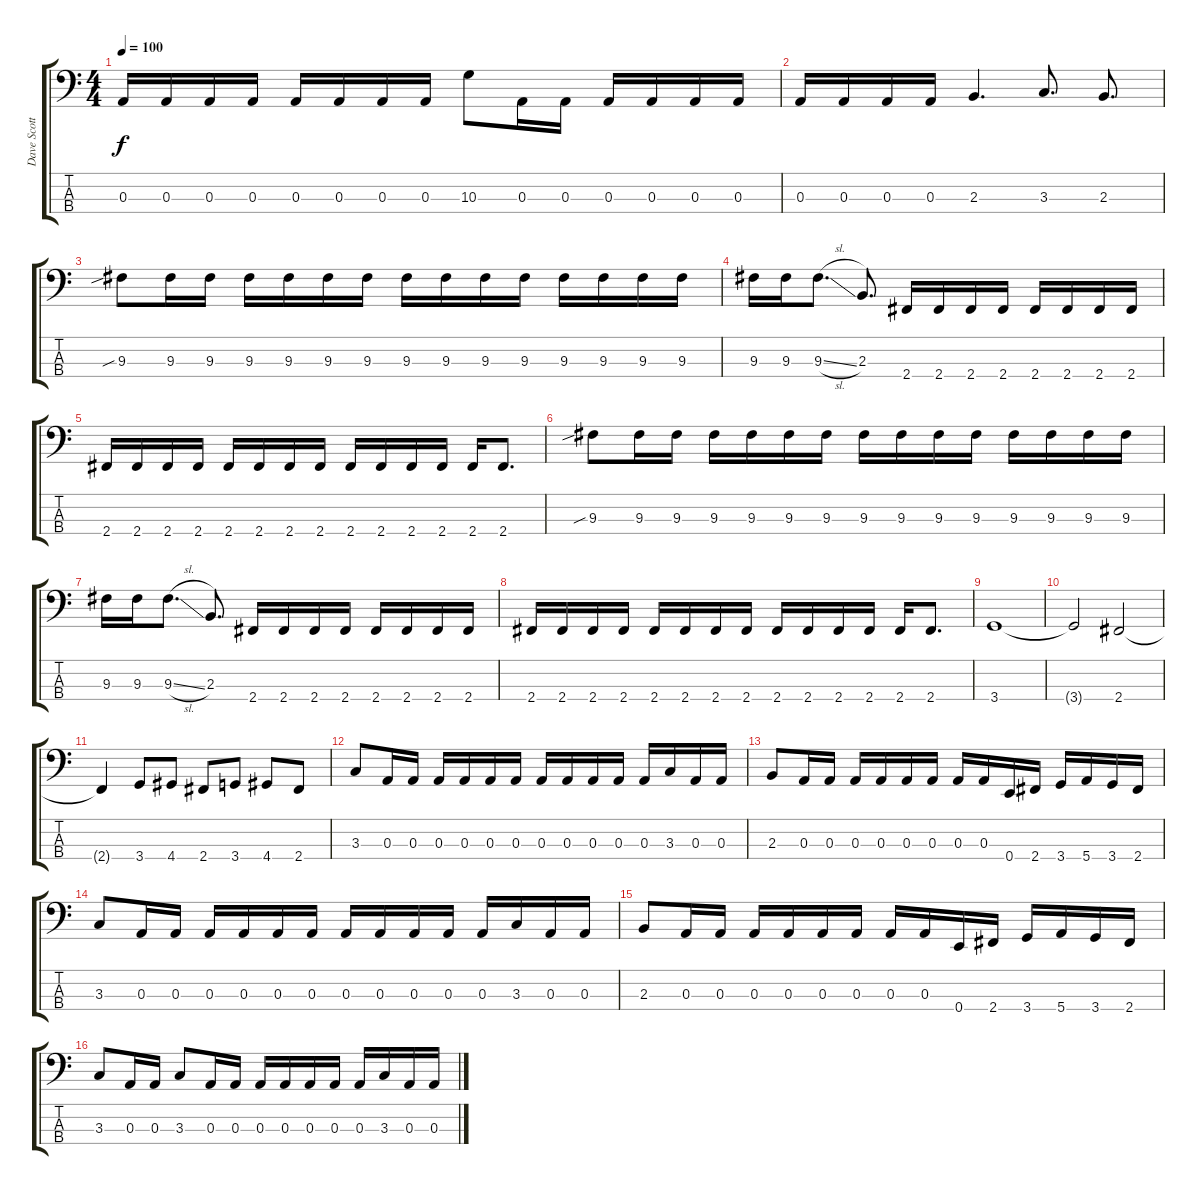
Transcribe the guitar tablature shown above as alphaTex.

\track ("Dave Scott" "Dave Scott") {instrument electricbassfinger}
\staff {score tabs}
\tuning (G2 D2 A1 E1) {hide}
\ts (4 4)
\tempo 100
\clef f4
\ks c
0.3.16{dy f} 0.3.16 0.3.16 0.3.16 0.3.16 0.3.16 0.3.16 0.3.16 10.3.8 0.3.16 0.3.16 0.3.16 0.3.16 0.3.16 0.3.16 |
0.3.16 0.3.16 0.3.16 0.3.16 2.3.4{d} 3.3.8{d} 2.3.8{d} |
9.3{sib}.8 9.3.16 9.3.16 9.3.16 9.3.16 9.3.16 9.3.16 9.3.16 9.3.16 9.3.16 9.3.16 9.3.16 9.3.16 9.3.16 9.3.16 |
9.3.16 9.3.16 9.3{sl}.8{d} 2.3.8{d} 2.4.16 2.4.16 2.4.16 2.4.16 2.4.16 2.4.16 2.4.16 2.4.16 |
2.4.16 2.4.16 2.4.16 2.4.16 2.4.16 2.4.16 2.4.16 2.4.16 2.4.16 2.4.16 2.4.16 2.4.16 2.4.16 2.4.8{d} |
9.3{sib}.8 9.3.16 9.3.16 9.3.16 9.3.16 9.3.16 9.3.16 9.3.16 9.3.16 9.3.16 9.3.16 9.3.16 9.3.16 9.3.16 9.3.16 |
9.3.16 9.3.16 9.3{sl}.8{d} 2.3.8{d} 2.4.16 2.4.16 2.4.16 2.4.16 2.4.16 2.4.16 2.4.16 2.4.16 |
2.4.16 2.4.16 2.4.16 2.4.16 2.4.16 2.4.16 2.4.16 2.4.16 2.4.16 2.4.16 2.4.16 2.4.16 2.4.16 2.4.8{d} |
3.4.1 |
3.4{t}.2 2.4.2 |
2.4{t}.4 3.4.8 4.4.8 2.4.8 3.4.8 4.4.8 2.4.8 |
3.3.8 0.3.16 0.3.16 0.3.16 0.3.16 0.3.16 0.3.16 0.3.16 0.3.16 0.3.16 0.3.16 0.3.16 3.3.16 0.3.16 0.3.16 |
2.3.8 0.3.16 0.3.16 0.3.16 0.3.16 0.3.16 0.3.16 0.3.16 0.3.16 0.4.16 2.4.16 3.4.16 5.4.16 3.4.16 2.4.16 |
3.3.8 0.3.16 0.3.16 0.3.16 0.3.16 0.3.16 0.3.16 0.3.16 0.3.16 0.3.16 0.3.16 0.3.16 3.3.16 0.3.16 0.3.16 |
2.3.8 0.3.16 0.3.16 0.3.16 0.3.16 0.3.16 0.3.16 0.3.16 0.3.16 0.4.16 2.4.16 3.4.16 5.4.16 3.4.16 2.4.16 |
3.3.8 0.3.16 0.3.16 3.3.8 0.3.16 0.3.16 0.3.16 0.3.16 0.3.16 0.3.16 0.3.16 3.3.16 0.3.16 0.3.16
